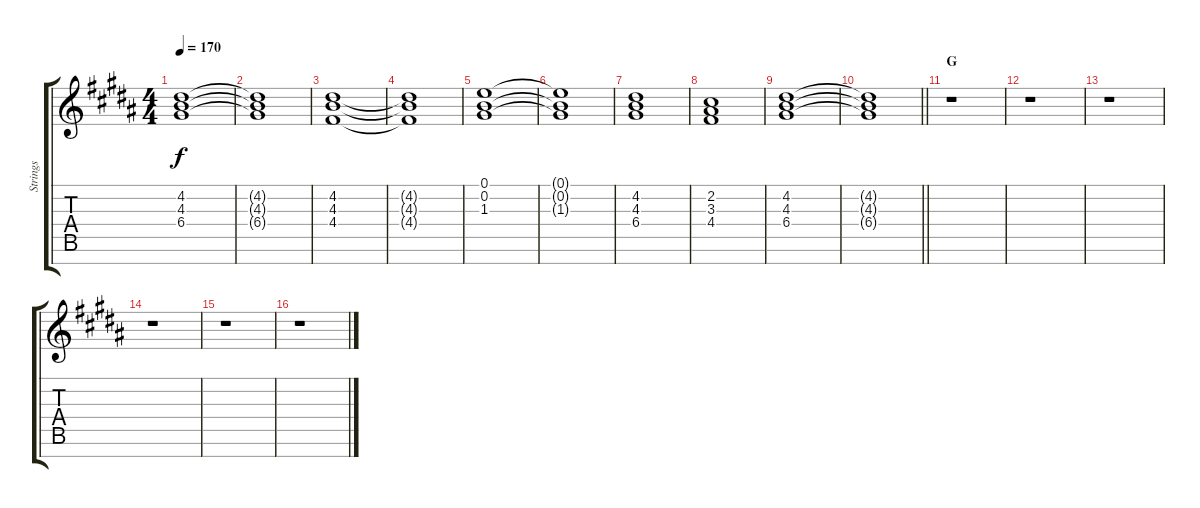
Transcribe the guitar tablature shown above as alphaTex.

\track ("Strings" "Strings") {instrument stringensemble1}
\staff {score tabs}
\tuning (E5 B4 G4 D4 A3 E3 B2) {hide}
\ts (4 4)
\tempo 170
\clef g2
\ks b
(4.2 4.3 6.4).1{dy f} |
(4.2{t} 4.3{t} 6.4{t}).1 |
(4.2 4.3 4.4).1 |
(4.2{t} 4.3{t} 4.4{t}).1 |
(0.1 0.2 1.3).1 |
(0.1{t} 0.2{t} 1.3{t}).1 |
(4.2 4.3 6.4).1 |
(2.2 3.3 4.4).1 |
(4.2 4.3 6.4).1 |
\barLineRight lightlight
(4.2{t} 4.3{t} 6.4{t}).1 |
\section ("" "G")
r.1 |
r.1 |
r.1 |
r.1 |
r.1 |
r.1
